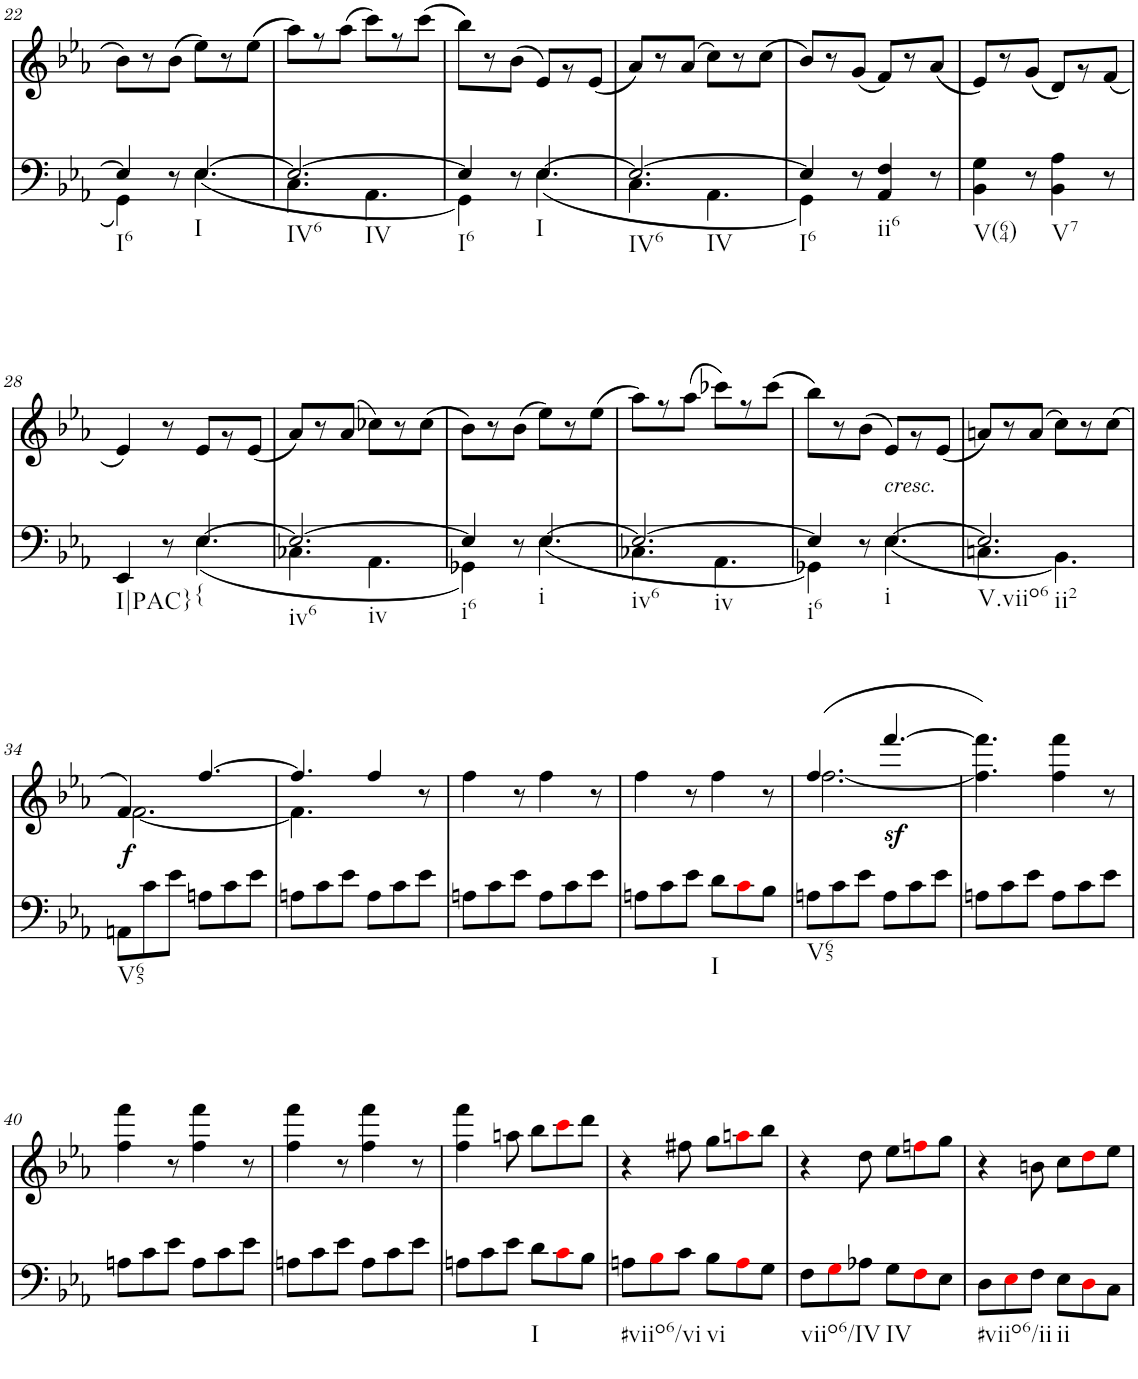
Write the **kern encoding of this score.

**kern	**dynam	**kern	**text	**dynam
*part2	*part2	*part1	*part1	*part1
*staff2	*staff2	*staff1	*staff1	*staff1
*I"piano	*	*I"piano	*	*
*I'Pno	*	*I'Pno	*	*
!!LO:PB:g=z
*clefF4	*	*clefG2	*	*
*k[b-e-a-]	*	*k[b-e-a-]	*	*
*E-:	*	*E-:	*	*
*M6/8	*	*M6/8	*	*
=22	=22	=22	=22	=22
*^	*	*	*	*
!LO:TX:b:t=I6	!	!	!	!	!
4E-/]	4GG\	.	8b-\L	.	.
.	.	.	8r	.	.
8r	8ryy	.	(8b-\J	.	.
!LO:TX:b:t=I	!	!	!	!	!
(<[4.E-^/	4.E-\	.	8ee-\L)	.	.
.	.	.	8r	.	.
.	.	.	(8ee-\J	.	.
=23	=23	=23	=23	=23	=23
!LO:TX:b:t=IV6	!	!	!	!	!
!LO:TX:b:t=IV	!	!	!	!	!
2.E-/_	4.C\	.	8aa-\L)	.	.
.	.	.	8r	.	.
.	.	.	(8aa-\J	.	.
.	4.AA-\	.	8ccc\L)	.	.
.	.	.	8r	.	.
.	.	.	(8ccc\J	.	.
=24	=24	=24	=24	=24	=24
!LO:TX:b:t=I6	!	!	!	!	!
4E-/]	4GG\)	.	8bb-\L)	.	.
.	.	.	8r	.	.
8r	8ryy	.	(8b-\J	.	.
!LO:TX:b:t=I	!	!	!	!	!
(<4.E-^/	[>4.E-\	.	8e-/L)	.	.
.	.	.	8r	.	.
.	.	.	(8e-/J	.	.
=25	=25	=25	=25	=25	=25
!LO:TX:b:t=IV6	!	!	!	!	!
!LO:TX:b:t=IV	!	!	!	!	!
2.E-/_	4.C\	.	8a-/L)	.	.
.	.	.	8r	.	.
.	.	.	(8a-/J	.	.
.	4.AA-\	.	8cc\L)	.	.
.	.	.	8r	.	.
.	.	.	(8cc\J	.	.
=26	=26	=26	=26	=26	=26
!LO:TX:b:t=I6	!	!	!	!	!
4E-/]	4GG\)	.	8b-/L)	.	.
.	.	.	8r	.	.
8r	2ryy	.	(8g/J	.	.
!LO:TX:b:t=ii6	!	!	!	!	!
4AA-/ 4F/	.	.	8f/L)	.	.
.	.	.	8r	.	.
8r	.	.	(8a-/J	.	.
*v	*v	*	*	*	*
=27	=27	=27	=27	=27
!LO:TX:b:t=V(64)	!	!	!	!
4BB-\ 4G\	.	8e-/L)	.	.
.	.	8r	.	.
8r	.	(8g/J	.	.
!LO:TX:b:t=V7	!	!	!	!
4BB-\ 4A-\	.	8d/L)	.	.
.	.	8r	.	.
8r	.	(8f/J	.	.
!!LO:LB:g=z
=28	=28	=28	=28	=28
*^	*	*	*	*
!LO:TX:b:t=I|PAC}	!	!	!	!	!
4EE-/	4.ryy	.	4e-/)	.	.
8r	.	.	8r	.	.
!LO:TX:b:t={	!	!	!	!	!
([>4.E-\	4.E-^/	.	8e-/L	.	.
.	.	.	8r	.	.
.	.	.	(8e-/J	.	.
=29	=29	=29	=29	=29	=29
!LO:TX:b:t=iv6	!	!	!	!	!
!LO:TX:b:t=iv	!	!	!	!	!
2.E-/_	4.C-X\	.	8a-/L)	.	.
.	.	.	8r	.	.
.	.	.	(8a-/J	.	.
.	4.AA-\	.	8cc-X\L)	.	.
.	.	.	8r	.	.
.	.	.	(8cc-\J	.	.
=30	=30	=30	=30	=30	=30
!LO:TX:b:t=i6	!	!	!	!	!
4E-/]	4GG-X\)	.	8b-\L)	.	.
.	.	.	8r	.	.
8r	8ryy	.	(8b-\J	.	.
!LO:TX:b:t=i	!	!	!	!	!
(<4.E-^/	[>4.E-\	.	8ee-\L)	.	.
.	.	.	8r	.	.
.	.	.	(8ee-\J	.	.
=31	=31	=31	=31	=31	=31
!LO:TX:b:t=iv6	!	!	!	!	!
!LO:TX:b:t=iv	!	!	!	!	!
2.E-/_	4.C-X\	.	8aa-\L)	.	.
.	.	.	8r	.	.
.	.	.	(8aa-\J	.	.
.	4.AA-\	.	8ccc-X\L)	.	.
.	.	.	8r	.	.
.	.	.	(8ccc-\J	.	.
=32	=32	=32	=32	=32	=32
!LO:TX:b:t=i6	!	!	!	!	!
!	!	!	!	!LO:LY:b	!
4E-/]	4GG-X\)	.	8bb-\L)	<	.
.	.	.	8r	.	.
8r	8ryy	.	(8b-\J	.	.
!	!	!	!LO:TX:b:i:t=cresc.	!	!
!LO:TX:b:t=i	!	!	!	!	!
(<4.E-^/	[>4.E-\	.	8e-/L)	.	.
.	.	.	8r	.	.
.	.	.	(8e-/J	.	.
=33	=33	=33	=33	=33	=33
!LO:TX:b:t=V.viio6	!	!	!	!	!
!LO:TX:b:t=ii2	!	!	!	!	!
2.E-/]	4.Cn\	.	8an/L)	.	.
.	.	.	8r	.	.
.	.	.	(8a/J	.	.
.	4.BB-\)	.	8cc\L)	.	.
.	.	.	8r	.	.
.	.	.	(8cc\J	.	.
*v	*v	*	*	*	*
!!LO:LB:g=z
=34	=34	=34	=34	=34
*	*	*^	*	*
!LO:TX:b:t=V65	!	!	!	!	!
!	!LO:DY:a	!	!	!LO:LY:b	!
8AAn\L	f	4.f/)	[2.f\	f	.
8c\	.	.	.	.	.
8e-\J	.	.	.	.	.
8An\L	.	[4.ff/	.	.	.
8c\	.	.	.	.	.
8e-\J	.	.	.	.	.
=35	=35	=35	=35	=35	=35
8An\L	.	4.ff/]	4.f\]	.	.
8c\	.	.	.	.	.
8e-\J	.	.	.	.	.
8A\L	.	4ff/	4.ryy	.	.
8c\	.	.	.	.	.
8e-\J	.	8r	.	.	.
*	*	*v	*v	*	*
=36	=36	=36	=36	=36
8An\L	.	4ff\	.	.
8c\	.	.	.	.
8e-\J	.	8r	.	.
8A\L	.	4ff\	.	.
8c\	.	.	.	.
8e-\J	.	8r	.	.
=37	=37	=37	=37	=37
8An\L	.	4ff\	.	.
8c\	.	.	.	.
8e-\J	.	8r	.	.
!LO:TX:b:t=I	!	!	!	!
8d\L	.	4ff\	.	.
8ci\	.	.	.	.
8B-\J	.	8r	.	.
=38	=38	=38	=38	=38
*	*	*^	*	*
!LO:TX:b:t=V65	!	!	!	!	!
8An\L	.	(4.ff/	[2.ff\	.	.
8c\	.	.	.	.	.
8e-\J	.	.	.	.	.
!	!	!	!	!	!LO:DY:b
8A\L	.	[4.fff/	.	.	sf
8c\	.	.	.	.	.
8e-\J	.	.	.	.	.
*	*	*v	*v	*	*
=39	=39	=39	=39	=39
8An\L	.	4.ff\] 4.fff\])	.	.
8c\	.	.	.	.
8e-\J	.	.	.	.
8A\L	.	4ff\ 4fff\	.	.
8c\	.	.	.	.
8e-\J	.	8r	.	.
!!LO:LB:g=z
=40	=40	=40	=40	=40
8An\L	.	4ff\ 4fff\	.	.
8c\	.	.	.	.
8e-\J	.	8r	.	.
8A\L	.	4ff\ 4fff\	.	.
8c\	.	.	.	.
8e-\J	.	8r	.	.
=41	=41	=41	=41	=41
8An\L	.	4ff\ 4fff\	.	.
8c\	.	.	.	.
8e-\J	.	8r	.	.
8A\L	.	4ff\ 4fff\	.	.
8c\	.	.	.	.
8e-\J	.	8r	.	.
=42	=42	=42	=42	=42
8An\L	.	4ff\ 4fff\	.	.
8c\	.	.	.	.
8e-\J	.	8aan\	.	.
!LO:TX:b:t=I	!	!	!	!
8d\L	.	8bb-\L	.	.
8ci\	.	8ccci\	.	.
8B-\J	.	8ddd\J	.	.
=43	=43	=43	=43	=43
!LO:TX:b:t=#viio6/vi	!	!	!	!
8An\L	.	4r	.	.
8B-i\	.	.	.	.
8c\J	.	8ff#X\	.	.
!LO:TX:b:t=vi	!	!	!	!
8B-\L	.	8gg\L	.	.
8Ai\	.	8aani\	.	.
8G\J	.	8bb-\J	.	.
=44	=44	=44	=44	=44
!LO:TX:b:t=viio6/IV	!	!	!	!
8F\L	.	4r	.	.
8Gi\	.	.	.	.
8A-X\J	.	8dd\	.	.
!LO:TX:b:t=IV	!	!	!	!
8G\L	.	8ee-\L	.	.
8Fi\	.	8ffni\	.	.
8E-\J	.	8gg\J	.	.
=45	=45	=45	=45	=45
!LO:TX:b:t=#viio6/ii	!	!	!	!
8D\L	.	4r	.	.
8E-i\	.	.	.	.
8F\J	.	8bn\	.	.
!LO:TX:b:t=ii	!	!	!	!
8E-\L	.	8cc\L	.	.
8Di\	.	8ddi\	.	.
8C\J	.	8ee-\J	.	.
=	=	=	=	=
*-	*-	*-	*-	*-
